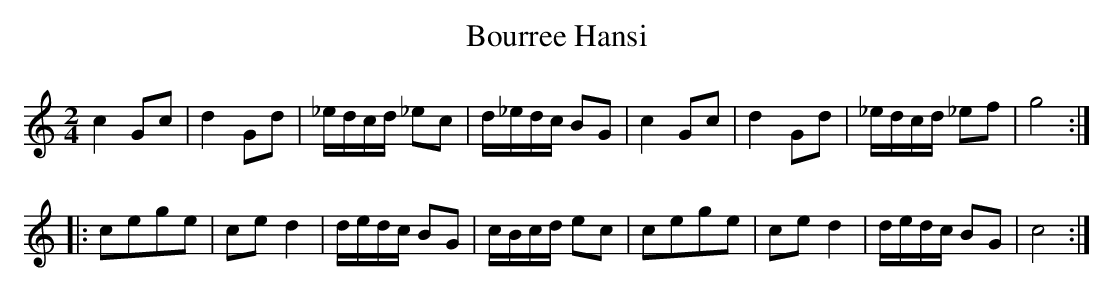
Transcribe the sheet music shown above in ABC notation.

X:1
T:Bourree Hansi
M:2/4
L:1/16
K:C
c4G2c2|d4G2d2|_edcd _e2c2|d_edc B2G2|c4G2c2|d4G2d2|_edcd _e2f2|g8:|
|:c2e2g2e2|c2e2d4|dedc B2G2|cBcd e2c2|c2e2g2e2|c2e2d4|dedc B2G2|c8:|
